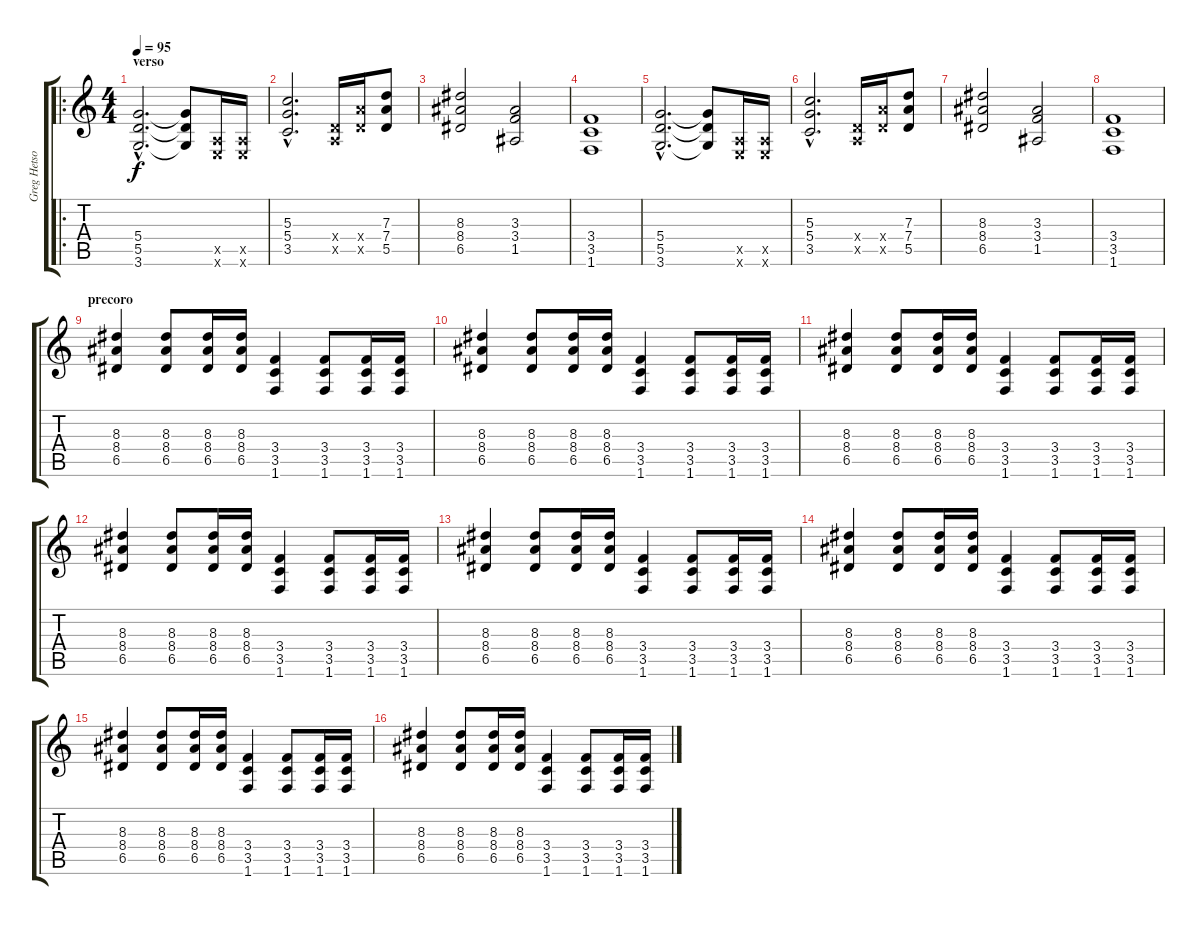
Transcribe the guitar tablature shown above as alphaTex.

\track ("Greg Hetson" "Greg Hetso") {instrument distortionguitar}
\staff {score tabs}
\tuning (E4 B3 G3 D3 A2 E2) {hide}
\ro
\ts (4 4)
\section ("" "verso")
\tempo 95
\clef g2
\ks c
(5.4{hac} 5.5{hac} 3.6{hac}).2{d dy f instrument distortionguitar} (5.4{t} 5.5{t} 3.6{t}).8 (0.5{x} 0.6{x}).16 (0.5{x} 0.6{x}).16 |
(5.3{hac} 5.4{hac} 3.5{hac}).2{d} (0.4{x} 0.5{x}).16 (7.4{x} 5.5{x}).16 (7.3 7.4 5.5).8 |
(8.3 8.4 6.5).2 (3.3 3.4 1.5).2 |
(3.4 3.5 1.6).1 |
(5.4{hac} 5.5{hac} 3.6{hac}).2{d} (5.4{t} 5.5{t} 3.6{t}).8 (0.5{x} 0.6{x}).16 (0.5{x} 0.6{x}).16 |
(5.3{hac} 5.4{hac} 3.5{hac}).2{d} (0.4{x} 0.5{x}).16 (7.4{x} 5.5{x}).16 (7.3 7.4 5.5).8 |
(8.3 8.4 6.5).2 (3.3 3.4 1.5).2 |
(3.4 3.5 1.6).1 |
\section ("" "precoro")
(8.3 8.4 6.5).4 (8.3 8.4 6.5).8 (8.3 8.4 6.5).16 (8.3 8.4 6.5).16 (3.4 3.5 1.6).4 (3.4 3.5 1.6).8 (3.4 3.5 1.6).16 (3.4 3.5 1.6).16 |
(8.3 8.4 6.5).4 (8.3 8.4 6.5).8 (8.3 8.4 6.5).16 (8.3 8.4 6.5).16 (3.4 3.5 1.6).4 (3.4 3.5 1.6).8 (3.4 3.5 1.6).16 (3.4 3.5 1.6).16 |
(8.3 8.4 6.5).4 (8.3 8.4 6.5).8 (8.3 8.4 6.5).16 (8.3 8.4 6.5).16 (3.4 3.5 1.6).4 (3.4 3.5 1.6).8 (3.4 3.5 1.6).16 (3.4 3.5 1.6).16 |
(8.3 8.4 6.5).4 (8.3 8.4 6.5).8 (8.3 8.4 6.5).16 (8.3 8.4 6.5).16 (3.4 3.5 1.6).4 (3.4 3.5 1.6).8 (3.4 3.5 1.6).16 (3.4 3.5 1.6).16 |
(8.3 8.4 6.5).4 (8.3 8.4 6.5).8 (8.3 8.4 6.5).16 (8.3 8.4 6.5).16 (3.4 3.5 1.6).4 (3.4 3.5 1.6).8 (3.4 3.5 1.6).16 (3.4 3.5 1.6).16 |
(8.3 8.4 6.5).4 (8.3 8.4 6.5).8 (8.3 8.4 6.5).16 (8.3 8.4 6.5).16 (3.4 3.5 1.6).4 (3.4 3.5 1.6).8 (3.4 3.5 1.6).16 (3.4 3.5 1.6).16 |
(8.3 8.4 6.5).4 (8.3 8.4 6.5).8 (8.3 8.4 6.5).16 (8.3 8.4 6.5).16 (3.4 3.5 1.6).4 (3.4 3.5 1.6).8 (3.4 3.5 1.6).16 (3.4 3.5 1.6).16 |
(8.3 8.4 6.5).4 (8.3 8.4 6.5).8 (8.3 8.4 6.5).16 (8.3 8.4 6.5).16 (3.4 3.5 1.6).4 (3.4 3.5 1.6).8 (3.4 3.5 1.6).16 (3.4 3.5 1.6).16
